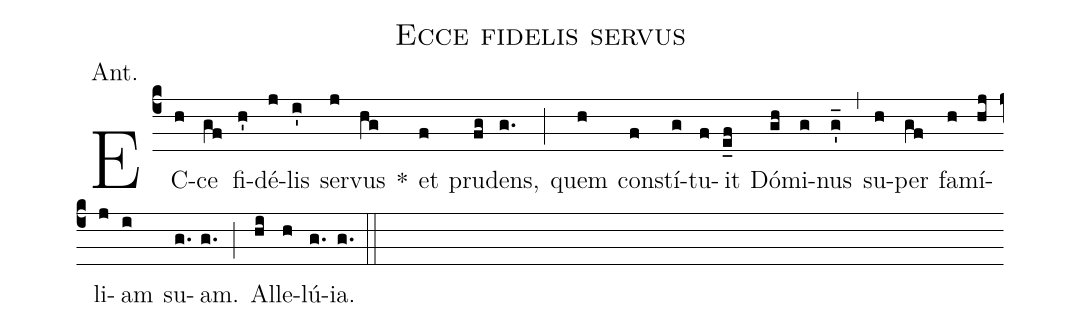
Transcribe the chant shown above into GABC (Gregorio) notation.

name:Ecce fidelis servus;
office-part:Antiphona;
mode:8;
annotation: Ant.;
%%
(c4) EC(h)ce(gf) fi(h')dé(j)lis(i') ser(j)vus(hg) *() et(f) pru(fg)dens,(g.) (;) quem(h) con(f)stí(g)tu(f)it(e_f) Dó(gh)mi(g)nus(g'_) (,) su(h)per(gf) fa(h)mí(hj)li(j)am(i) su(g.)am.(g.) (;) Al(hi)le(h)lú(g.)ia.(g.) (::)
